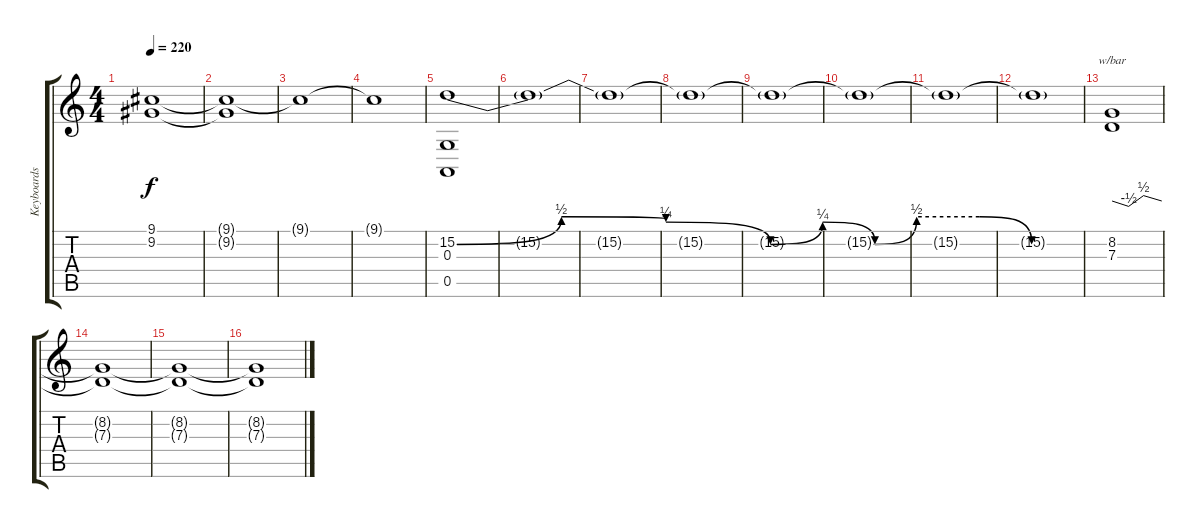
\track ("Keyboards" "Keyboards") {instrument stringensemble1}
\staff {score tabs}
\tuning (E4 B3 G3 D3 A2 D2) {hide}
\ts (4 4)
\tempo 220
\clef g2
\ks c
(9.1{t} 9.2{t}).1{dy f} |
(9.1{t} 9.2{t}).1 |
9.1{t}.1 |
9.1{t}.1 |
(15.2{be (custom 0 0 10 2 20 1 30 0 35 1 40 0 44 2 50 2 55 0 60 0)} 0.3 0.5).1{volume 13} |
15.2{t}.1 |
15.2{t}.1 |
15.2{t}.1 |
15.2{t}.1 |
15.2{t}.1 |
15.2{t}.1 |
15.2{t}.1 |
(8.2 7.3).1{tbe (custom default 0 0 20 -2 38 2 60 0) volume 10} |
(8.2{t} 7.3{t}).1 |
(8.2{t} 7.3{t}).1 |
(8.2{t} 7.3{t}).1
